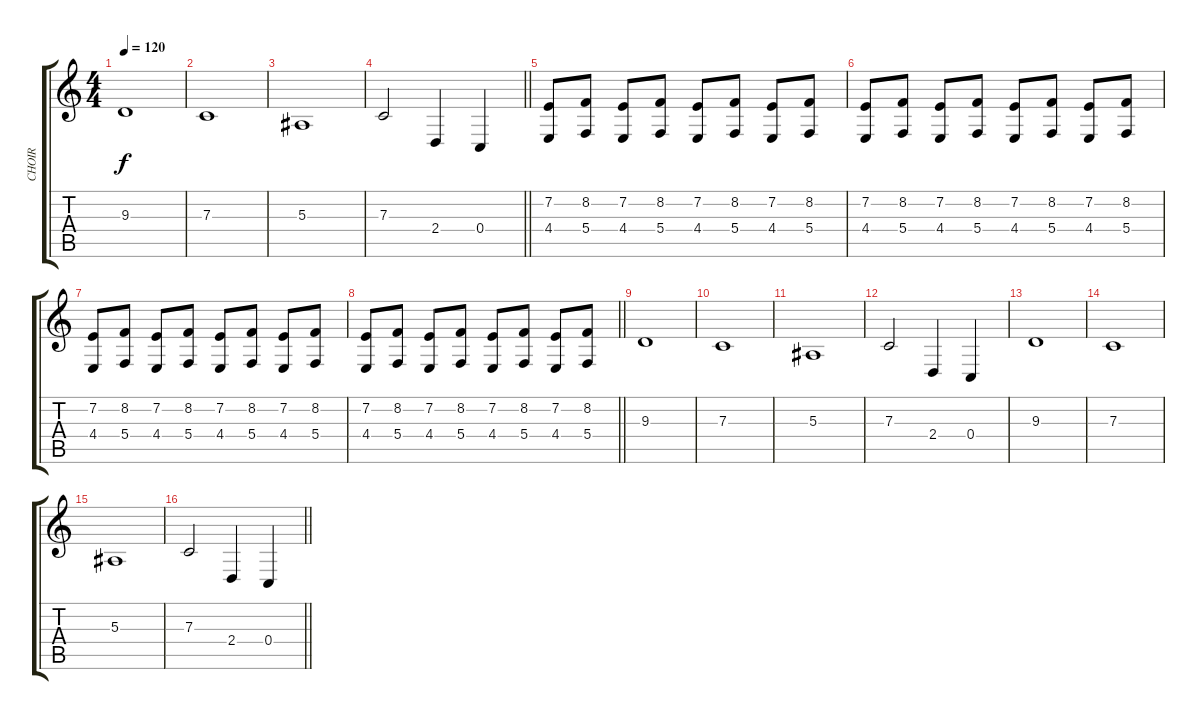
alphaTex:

\track ("CHOIR" "CHOIR") {instrument choiraahs}
\staff {score tabs}
\tuning (D4 A3 F3 C3 G2 D2) {hide}
\ts (4 4)
\tempo 120
\clef g2
\ks c
9.3.1{dy f} |
7.3.1 |
5.3.1 |
\barLineRight lightlight
7.3.2 2.4.4 0.4.4 |
(7.2 4.4).8 (8.2 5.4).8 (7.2 4.4).8 (8.2 5.4).8 (7.2 4.4).8 (8.2 5.4).8 (7.2 4.4).8 (8.2 5.4).8 |
(7.2 4.4).8 (8.2 5.4).8 (7.2 4.4).8 (8.2 5.4).8 (7.2 4.4).8 (8.2 5.4).8 (7.2 4.4).8 (8.2 5.4).8 |
(7.2 4.4).8 (8.2 5.4).8 (7.2 4.4).8 (8.2 5.4).8 (7.2 4.4).8 (8.2 5.4).8 (7.2 4.4).8 (8.2 5.4).8 |
\barLineRight lightlight
(7.2 4.4).8 (8.2 5.4).8 (7.2 4.4).8 (8.2 5.4).8 (7.2 4.4).8 (8.2 5.4).8 (7.2 4.4).8 (8.2 5.4).8 |
9.3.1 |
7.3.1 |
5.3.1 |
7.3.2 2.4.4 0.4.4 |
9.3.1 |
7.3.1 |
5.3.1 |
\barLineRight lightlight
7.3.2 2.4.4 0.4.4
